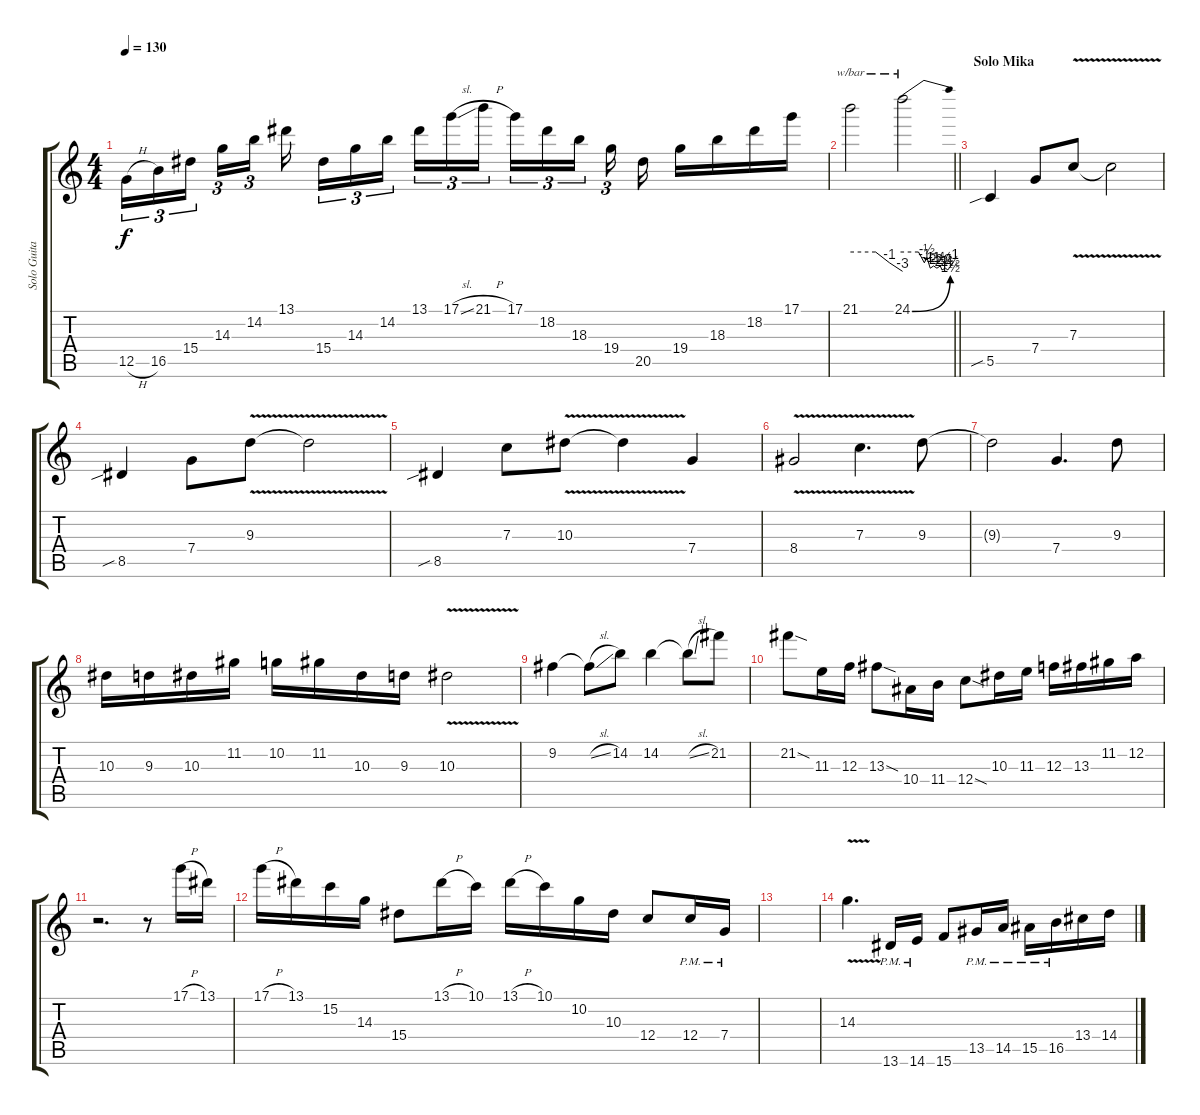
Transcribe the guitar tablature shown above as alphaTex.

\track ("Solo Guitar (Juha)" "Solo Guita") {instrument distortionguitar}
\staff {score tabs}
\tuning (D4 A3 F3 C3 G2 D2) {hide}
\ts (4 4)
\tempo 130
\clef g2
\ks c
12.5{h}.16{tu (3 2) dy f} 16.5.16{tu (3 2)} 15.4.16{tu (3 2) beam splitsecondary} 14.3.16{tu (3 2)} 14.2.16{tu (3 2) beam splitsecondary} 13.1.16 15.4.16{tu (3 2)} 14.3.16{tu (3 2)} 14.2.16{tu (3 2) beam splitsecondary} 13.1.16{tu (3 2)} 17.1{sl}.16{tu (3 2)} 21.1{h}.16{tu (3 2)} 17.1.16{tu (3 2)} 18.2.16{tu (3 2)} 18.3.16{tu (3 2) beam splitsecondary} 19.4.16{tu (3 2)} 20.5.16 19.4.16 18.3.16 18.2.16 17.1.16 |
\barLineRight lightlight
21.1.2{tbe (custom default 0 0 29 0 45 -4 60 -12)} 24.1{be (bend 0 0 60 6)}.2{tbe (custom default 0 0 19 0 26 -4 29 -2 33 -8 37 -6 41 -8 45 -6 47 -10 51 -8 54 -10 60 -4)} |
\section ("" "Solo Mika")
5.5{sib}.4 7.4.8 7.3{v}.8 7.3{t}.2 |
8.5{sib}.4 7.4.8 9.3{v}.8 9.3{t}.2 |
8.5{sib}.4 7.3.8 10.3{v}.8 10.3{t}.4 7.4.4 |
8.4{v}.2 7.3{v}.4{d} 9.3.8 |
9.3{t}.2 7.4.4{d} 9.3.8 |
10.3.16 9.3.16 10.3.16 11.2.16 10.2.16 11.2.16 10.3.16 9.3.16 10.3{v}.2 |
9.2.4 9.2{sl t}.8 14.2.8 14.2.4 14.2{sl t}.8 21.2.8 |
21.2{sod}.8 11.3.16 12.3.16 13.3{sod}.8 10.4.16 11.4.16 12.4{sod}.8 10.3.16 11.3.16 12.3.16 13.3.16 11.2.16 12.2.16 |
r.2{d} r.8 17.1{h}.16 13.1.16 |
17.1{h}.16 13.1.16 15.2.16 14.3.16 15.4.8 13.1{h}.16 10.1.16 13.1{h}.16 10.1.16 10.2.16 10.3.16 12.4.8 12.4{pm}.16 7.4{pm}.16 |
|
14.3{v}.4{d} 13.6{pm}.16 14.6{pm}.16 15.6.8 13.5{pm}.16 14.5{pm}.16 15.5{pm}.16 16.5{pm}.16 13.4.16 14.4.16
